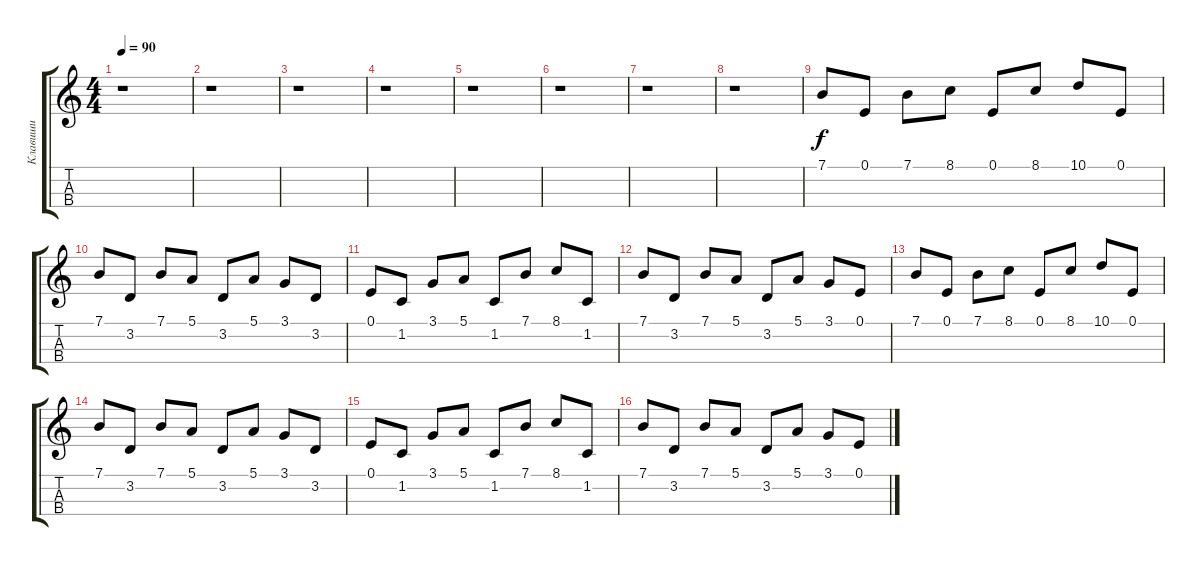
\track ("Клавиши" "Клавиши") {instrument acousticgrandpiano}
\staff {score tabs}
\tuning (E4 B3 G3 D3) {hide}
\ts (4 4)
\tempo 90
\clef g2
\ks c
r.1{dy f} |
r.1 |
r.1 |
r.1 |
r.1 |
r.1 |
r.1 |
r.1 |
7.1.8 0.1.8 7.1.8 8.1.8 0.1.8 8.1.8 10.1.8 0.1.8 |
7.1.8 3.2.8 7.1.8 5.1.8 3.2.8 5.1.8 3.1.8 3.2.8 |
0.1.8 1.2.8 3.1.8 5.1.8 1.2.8 7.1.8 8.1.8 1.2.8 |
7.1.8 3.2.8 7.1.8 5.1.8 3.2.8 5.1.8 3.1.8 0.1.8 |
7.1.8 0.1.8 7.1.8 8.1.8 0.1.8 8.1.8 10.1.8 0.1.8 |
7.1.8 3.2.8 7.1.8 5.1.8 3.2.8 5.1.8 3.1.8 3.2.8 |
0.1.8 1.2.8 3.1.8 5.1.8 1.2.8 7.1.8 8.1.8 1.2.8 |
7.1.8 3.2.8 7.1.8 5.1.8 3.2.8 5.1.8 3.1.8 0.1.8
